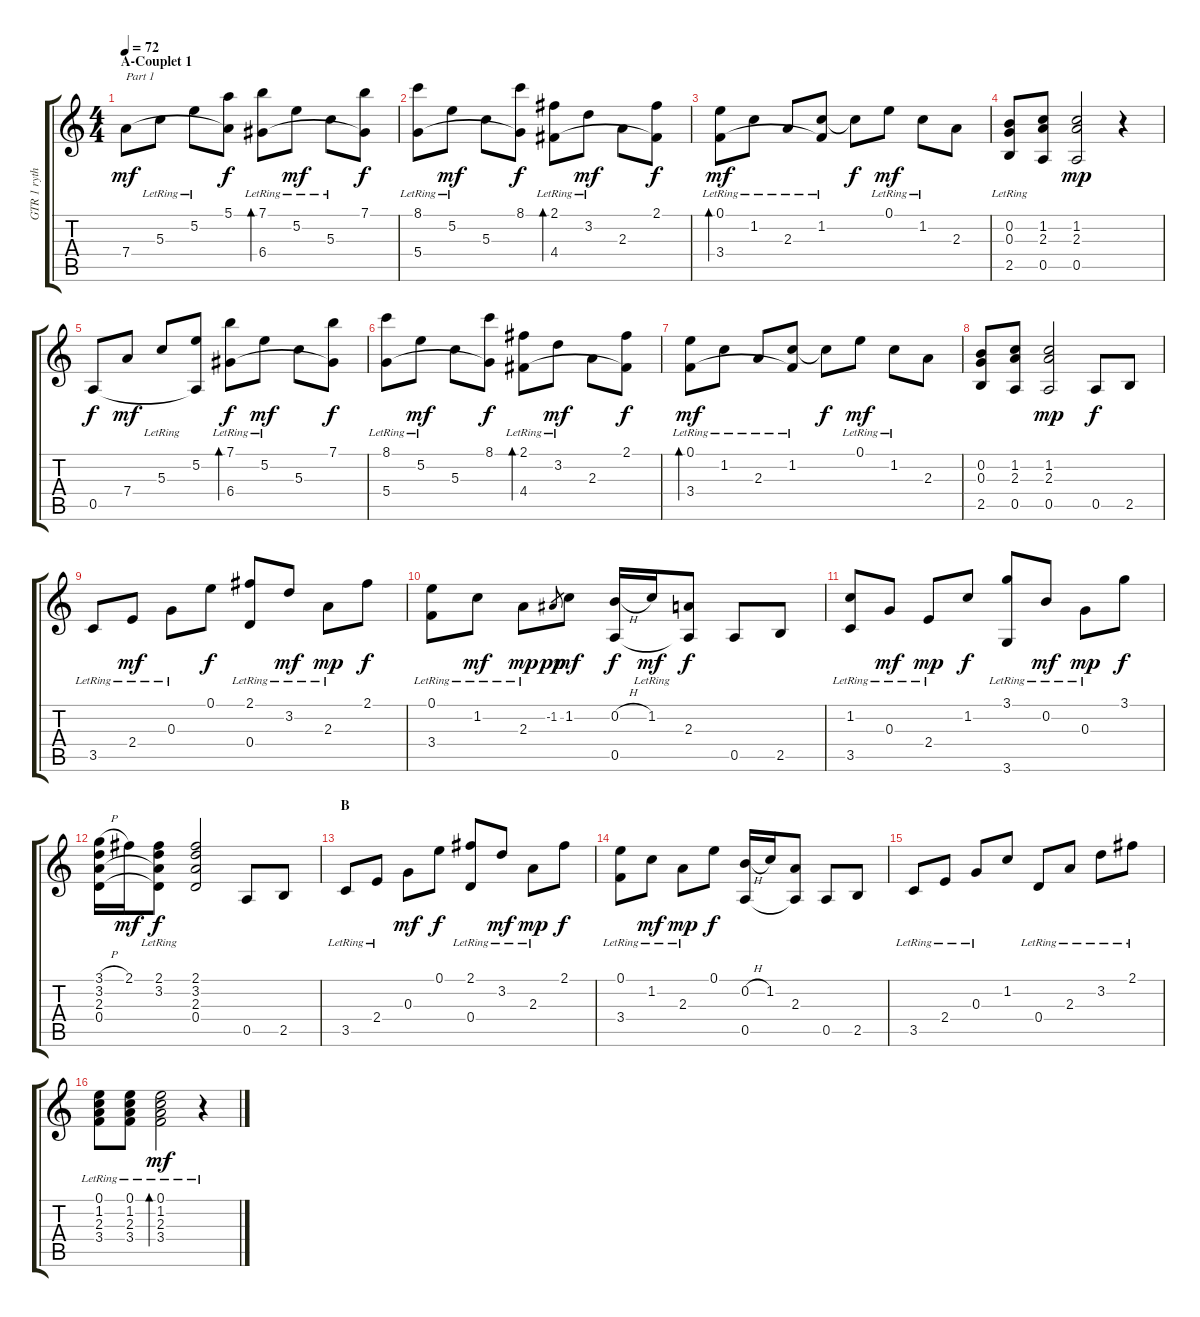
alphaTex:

\track ("GTR 1 rythm Classique" "GTR 1 ryth") {instrument acousticguitarnylon}
\staff {score tabs}
\tuning (E4 B3 G3 D3 A2 E2) {hide}
\ts (4 4)
\section ("" "A-Couplet 1")
\tempo 72
\clef g2
\ks c
7.4.8{txt "Part 1" dy mf} 5.3{lr}.8 5.2{lr}.8 (5.1 7.4{t}).8{dy f} (7.1{lr} 6.4{lr}).8{bd 120} 5.2{lr}.8{dy mf} 5.3{lr}.8 (7.1 6.4{t}).8{dy f} |
(8.1{lr} 5.4{lr}).8 5.2{lr}.8{dy mf} 5.3.8 (8.1 5.4{t}).8{dy f} (2.1{lr} 4.4{lr}).8{bd 120} 3.2{lr}.8{dy mf} 2.3.8 (2.1 4.4{t}).8{dy f} |
(0.1{lr} 3.4{lr}).8{bd 30 dy mf} 1.2{lr}.8 2.3{lr}.8 (1.2{lr} 3.4{t}).8 1.2{t}.8{dy f} 0.1{lr}.8{dy mf} 1.2{lr}.8 2.3.8 |
(0.2{lr} 0.3{lr} 2.5).8 (1.2 2.3 0.5).8 (1.2 2.3 0.5).2{dy mp} r.4 |
0.5.8{dy f} 7.4.8{dy mf} 5.3{lr}.8 (5.2 0.5{t}).8 (7.1{lr} 6.4{lr}).8{bd 120 dy f} 5.2{lr}.8{dy mf} 5.3.8 (7.1 6.4{t}).8{dy f} |
(8.1{lr} 5.4{lr}).8 5.2{lr}.8{dy mf} 5.3.8 (8.1 5.4{t}).8{dy f} (2.1{lr} 4.4{lr}).8{bd 120} 3.2{lr}.8{dy mf} 2.3.8 (2.1 4.4{t}).8{dy f} |
(0.1{lr} 3.4{lr}).8{bd 30 dy mf} 1.2{lr}.8 2.3{lr}.8 (1.2{lr} 3.4{t}).8 1.2{t}.8{dy f} 0.1{lr}.8{dy mf} 1.2{lr}.8 2.3.8 |
(0.2 0.3 2.5).8 (1.2 2.3 0.5).8 (1.2 2.3 0.5).2{dy mp} 0.5.8{dy f} 2.5.8 |
3.5{lr}.8 2.4{lr}.8{dy mf} 0.3{lr}.8 0.1.8{dy f} (2.1{lr} 0.4{lr}).8 3.2{lr}.8{dy mf} 2.3{lr}.8{dy mp} 2.1.8{dy f} |
(0.1{lr} 3.4{lr}).8 1.2{lr}.8{dy mf} 2.3{lr}.8{dy mp} -1.2.8{gr dy pp} 1.2.8{dy mf} (0.2{h} 0.5).16{dy f} 1.2{lr}.16{dy mf} (2.3 0.5{t}).8{dy f} 0.5.8 2.5.8 |
(1.2{lr} 3.5{lr}).8 0.3{lr}.8{dy mf} 2.4{lr}.8{dy mp} 1.2.8{dy f} (3.1{lr} 3.6{lr}).8 0.2{lr}.8{dy mf} 0.3{lr}.8{dy mp} 3.1.8{dy f} |
(3.1{h} 3.2 2.3 0.4).16 2.1.16{dy mf} (2.1{lr} 3.2{lr} 2.3{t} 0.4{t}).8{dy f} (2.1 3.2 2.3 0.4).2 0.5.8 2.5.8 |
\section ("" "B")
3.5{lr}.8 2.4{lr}.8 0.3.8{dy mf} 0.1.8{dy f} (2.1{lr} 0.4{lr}).8 3.2{lr}.8{dy mf} 2.3{lr}.8{dy mp} 2.1.8{dy f} |
(0.1{lr} 3.4{lr}).8 1.2{lr}.8{dy mf} 2.3{lr}.8{dy mp} 0.1.8{dy f} (0.2{h} 0.5).16 1.2.16 (2.3 0.5{t}).8 0.5.8 2.5.8 |
3.5{lr}.8 2.4{lr}.8 0.3{lr}.8 1.2.8 0.4{lr}.8 2.3{lr}.8 3.2{lr}.8 2.1{lr}.8 |
(0.1{lr} 1.2{lr} 2.3{lr} 3.4{lr}).8 (0.1{lr} 1.2{lr} 2.3{lr} 3.4{lr}).8 (0.1{lr} 1.2{lr} 2.3{lr} 3.4{lr}).2{bd 60 dy mf} r.4
